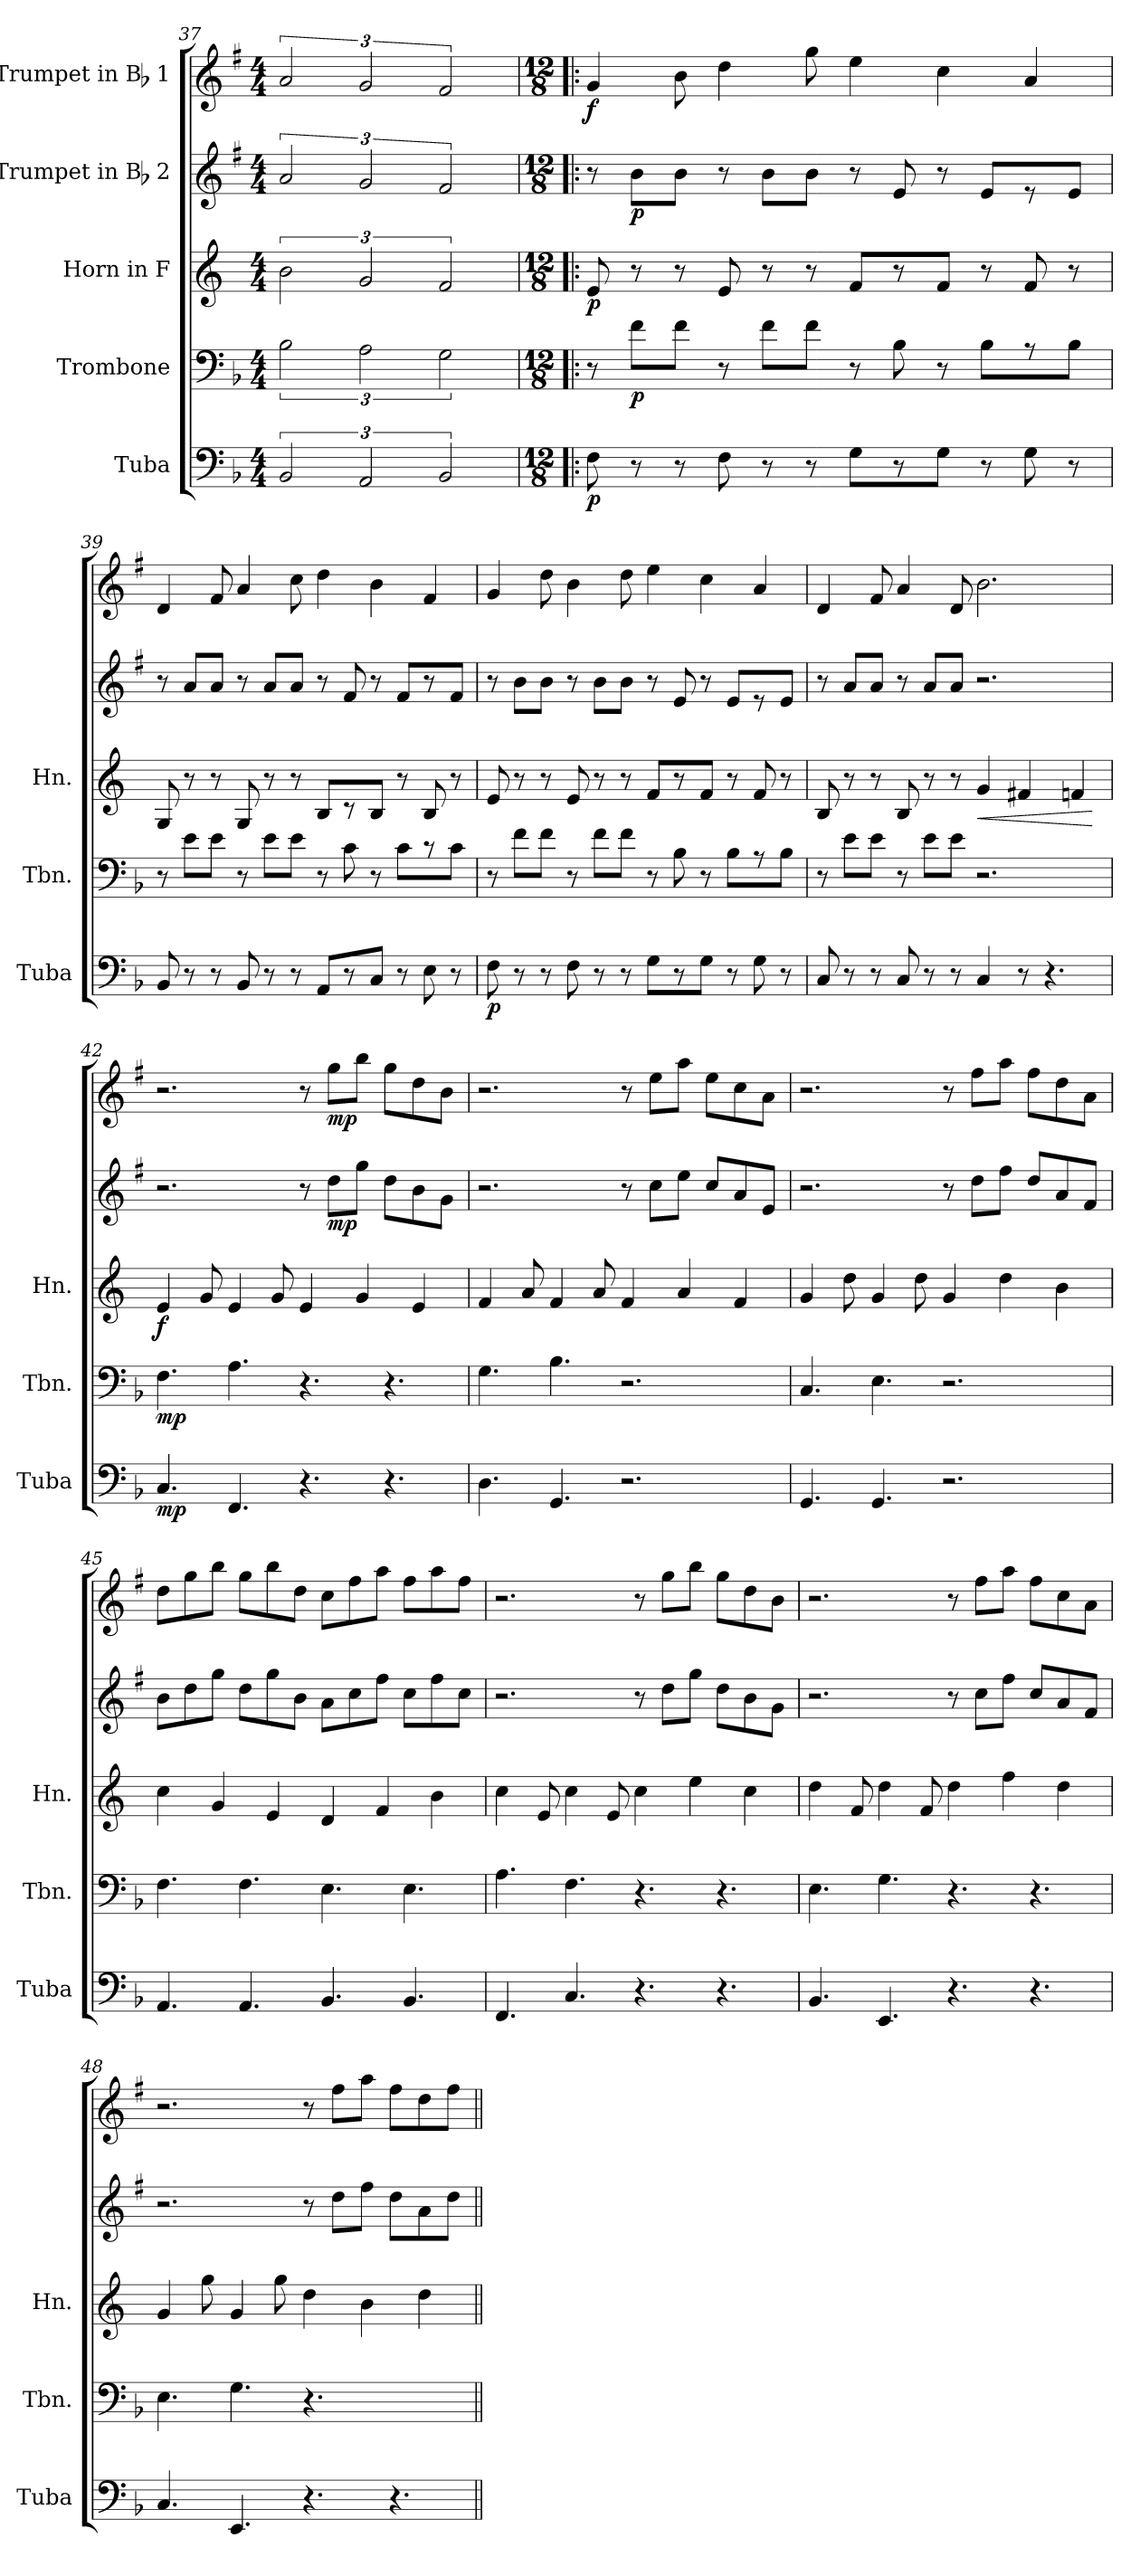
**kern	**dynam	**kern	**dynam	**kern	**dynam	**kern	**dynam	**kern	**dynam
*part5	*part5	*part4	*part4	*part3	*part3	*part2	*part2	*part1	*part1
*staff5	*staff5	*staff4	*staff4	*staff3	*staff3	*staff2	*staff2	*staff1	*staff1
*I"Tuba	*	*I"Trombone	*	*I"Horn in F	*	*I"Trumpet in Bb 2	*	*I"Trumpet in Bb 1	*
*I'Tuba	*	*I'Tbn.	*	*I'Hn.	*	*	*	*	*
!!LO:PB:g=z
*clefF4	*	*clefF4	*	*clefG2	*	*clefG2	*	*clefG2	*
*	*	*	*	*ITrd4c7	*	*ITrd1c2	*	*ITrd1c2	*
*k[b-]	*	*k[b-]	*	*k[b-]	*	*k[b-]	*	*k[b-]	*
*F:	*	*F:	*	*F:	*	*F:	*	*F:	*
*M4/4	*	*M4/4	*	*M4/4	*	*M4/4	*	*M4/4	*
=37	=37	=37	=37	=37	=37	=37	=37	=37	=37
3BB-/	.	3B-\	.	3e\	.	3g/	.	3g/	.
3AA/	.	3A\	.	3c/	.	3f/	.	3f/	.
3BB-/	.	3G\	.	3B-/	.	3e/	.	3e/	.
=38!|:	=38!|:	=38!|:	=38!|:	=38!|:	=38!|:	=38!|:	=38!|:	=38!|:	=38!|:
*M12/8	*	*M12/8	*	*M12/8	*	*M12/8	*	*M12/8	*
*	*	*	*	*	*	*	*	*MM180	*
!	!LO:DY:b	!	!	!	!LO:DY:b	!	!	!	!LO:DY:b
8F\	p	8r	.	8A/	p	8r	.	4f/	f
!	!	!	!LO:DY:b	!	!	!	!LO:DY:b	!	!
8r	.	8f\L	p	8r	.	8a\L	p	.	.
8r	.	8f\J	.	8r	.	8a\J	.	8a\	.
8F\	.	8r	.	8A/	.	8r	.	4cc\	.
8r	.	8f\L	.	8r	.	8a\L	.	.	.
8r	.	8f\J	.	8r	.	8a\J	.	8ff\	.
8G\L	.	8r	.	8B-/L	.	8r	.	4dd\	.
8r	.	8B-\	.	8r	.	8d/	.	.	.
8G\J	.	8r	.	8B-/J	.	8r	.	4b-\	.
8r	.	8B-\L	.	8r	.	8d/L	.	.	.
8G\	.	8r	.	8B-/	.	8r	.	4g/	.
8r	.	8B-\J	.	8r	.	8d/J	.	.	.
=39	=39	=39	=39	=39	=39	=39	=39	=39	=39
8BB-/	.	8r	.	8C/	.	8r	.	4c/	.
8r	.	8e\L	.	8r	.	8g/L	.	.	.
8r	.	8e\J	.	8r	.	8g/J	.	8e/	.
8BB-/	.	8r	.	8C/	.	8r	.	4g/	.
8r	.	8e\L	.	8r	.	8g/L	.	.	.
8r	.	8e\J	.	8r	.	8g/J	.	8b-\	.
8AA/L	.	8r	.	8E/L	.	8r	.	4cc\	.
8r	.	8c\	.	8r	.	8e/	.	.	.
8C/J	.	8r	.	8E/J	.	8r	.	4a\	.
8r	.	8c\L	.	8r	.	8e/L	.	.	.
8E\	.	8r	.	8E/	.	8r	.	4e/	.
8r	.	8c\J	.	8r	.	8e/J	.	.	.
!!LO:LB:g=z
=40	=40	=40	=40	=40	=40	=40	=40	=40	=40
!	!LO:DY:b	!	!	!	!	!	!	!	!
8F\	p	8r	.	8A/	.	8r	.	4f/	.
8r	.	8f\L	.	8r	.	8a\L	.	.	.
8r	.	8f\J	.	8r	.	8a\J	.	8cc\	.
8F\	.	8r	.	8A/	.	8r	.	4a\	.
8r	.	8f\L	.	8r	.	8a\L	.	.	.
8r	.	8f\J	.	8r	.	8a\J	.	8cc\	.
8G\L	.	8r	.	8B-/L	.	8r	.	4dd\	.
8r	.	8B-\	.	8r	.	8d/	.	.	.
8G\J	.	8r	.	8B-/J	.	8r	.	4b-\	.
8r	.	8B-\L	.	8r	.	8d/L	.	.	.
8G\	.	8r	.	8B-/	.	8r	.	4g/	.
8r	.	8B-\J	.	8r	.	8d/J	.	.	.
=41	=41	=41	=41	=41	=41	=41	=41	=41	=41
8C/	.	8r	.	8E/	.	8r	.	4c/	.
8r	.	8e\L	.	8r	.	8g/L	.	.	.
8r	.	8e\J	.	8r	.	8g/J	.	8e/	.
8C/	.	8r	.	8E/	.	8r	.	4g/	.
8r	.	8e\L	.	8r	.	8g/L	.	.	.
8r	.	8e\J	.	8r	.	8g/J	.	8c/	.
!	!	!	!	!	!LO:HP:b	!	!	!	!
4C/	.	2.r	.	4c/	<	2.r	.	2.a\	.
8r	.	.	.	4Bn/	.	.	.	.	.
4.r	.	.	.	.	.	.	.	.	.
.	.	.	.	4B-X/	.	.	.	.	.
.	.	.	.	.	[	.	.	.	.
=42	=42	=42	=42	=42	=42	=42	=42	=42	=42
!	!LO:DY:b	!	!LO:DY:b	!	!LO:DY:b	!	!	!	!
4.C/	mp	4.F\	mp	4A/	f	2.r	.	2.r	.
.	.	.	.	8c/	.	.	.	.	.
4.FF/	.	4.A\	.	4A/	.	.	.	.	.
.	.	.	.	8c/	.	.	.	.	.
4.r	.	4.r	.	4A/	.	8r	.	8r	.
!	!	!	!	!	!	!	!LO:DY:b	!	!LO:DY:b
.	.	.	.	.	.	8cc\L	mp	8ff\L	mp
.	.	.	.	4c/	.	8ff\J	.	8aa\J	.
4.r	.	4.r	.	.	.	8cc\L	.	8ff\L	.
.	.	.	.	4A/	.	8a\	.	8cc\	.
.	.	.	.	.	.	8f\J	.	8a\J	.
!!LO:PB:g=z
=43	=43	=43	=43	=43	=43	=43	=43	=43	=43
4.D\	.	4.G\	.	4B-/	.	2.r	.	2.r	.
.	.	.	.	8d/	.	.	.	.	.
4.GG/	.	4.B-\	.	4B-/	.	.	.	.	.
.	.	.	.	8d/	.	.	.	.	.
2.r	.	2.r	.	4B-/	.	8r	.	8r	.
.	.	.	.	.	.	8b-\L	.	8dd\L	.
.	.	.	.	4d/	.	8dd\J	.	8gg\J	.
.	.	.	.	.	.	8b-/L	.	8dd\L	.
.	.	.	.	4B-/	.	8g/	.	8b-\	.
.	.	.	.	.	.	8d/J	.	8g\J	.
=44	=44	=44	=44	=44	=44	=44	=44	=44	=44
4.GG/	.	4.C/	.	4c/	.	2.r	.	2.r	.
.	.	.	.	8g\	.	.	.	.	.
4.GG/	.	4.E\	.	4c/	.	.	.	.	.
.	.	.	.	8g\	.	.	.	.	.
2.r	.	2.r	.	4c/	.	8r	.	8r	.
.	.	.	.	.	.	8cc\L	.	8ee\L	.
.	.	.	.	4g\	.	8ee\J	.	8gg\J	.
.	.	.	.	.	.	8cc/L	.	8ee\L	.
.	.	.	.	4e\	.	8g/	.	8cc\	.
.	.	.	.	.	.	8e/J	.	8g\J	.
=45	=45	=45	=45	=45	=45	=45	=45	=45	=45
4.AA/	.	4.F\	.	4f\	.	8a\L	.	8cc\L	.
.	.	.	.	.	.	8cc\	.	8ff\	.
.	.	.	.	4c/	.	8ff\J	.	8aa\J	.
4.AA/	.	4.F\	.	.	.	8cc\L	.	8ff\L	.
.	.	.	.	4A/	.	8ff\	.	8aa\	.
.	.	.	.	.	.	8a\J	.	8cc\J	.
4.BB-/	.	4.E\	.	4G/	.	8g\L	.	8b-\L	.
.	.	.	.	.	.	8b-\	.	8ee\	.
.	.	.	.	4B-/	.	8ee\J	.	8gg\J	.
4.BB-/	.	4.E\	.	.	.	8b-\L	.	8ee\L	.
.	.	.	.	4e\	.	8ee\	.	8gg\	.
.	.	.	.	.	.	8b-\J	.	8ee\J	.
!!LO:LB:g=z
=46	=46	=46	=46	=46	=46	=46	=46	=46	=46
4.FF/	.	4.A\	.	4f\	.	2.r	.	2.r	.
.	.	.	.	8A/	.	.	.	.	.
4.C/	.	4.F\	.	4f\	.	.	.	.	.
.	.	.	.	8A/	.	.	.	.	.
4.r	.	4.r	.	4f\	.	8r	.	8r	.
.	.	.	.	.	.	8cc\L	.	8ff\L	.
.	.	.	.	4a\	.	8ff\J	.	8aa\J	.
4.r	.	4.r	.	.	.	8cc\L	.	8ff\L	.
.	.	.	.	4f\	.	8a\	.	8cc\	.
.	.	.	.	.	.	8f\J	.	8a\J	.
=47	=47	=47	=47	=47	=47	=47	=47	=47	=47
4.BB-/	.	4.E\	.	4g\	.	2.r	.	2.r	.
.	.	.	.	8B-/	.	.	.	.	.
4.EE/	.	4.G\	.	4g\	.	.	.	.	.
.	.	.	.	8B-/	.	.	.	.	.
4.r	.	4.r	.	4g\	.	8r	.	8r	.
.	.	.	.	.	.	8b-\L	.	8ee\L	.
.	.	.	.	4b-\	.	8ee\J	.	8gg\J	.
4.r	.	4.r	.	.	.	8b-/L	.	8ee\L	.
.	.	.	.	4g\	.	8g/	.	8b-\	.
.	.	.	.	.	.	8e/J	.	8g\J	.
=48	=48	=48	=48	=48	=48	=48	=48	=48	=48
4.C/	.	4.E\	.	4c/	.	2.r	.	2.r	.
.	.	.	.	8cc\	.	.	.	.	.
4.EE/	.	4.G\	.	4c/	.	.	.	.	.
.	.	.	.	8cc\	.	.	.	.	.
4.r	.	4.r	.	4g\	.	8r	.	8r	.
.	.	.	.	.	.	8cc\L	.	8ee\L	.
.	.	.	.	4e\	.	8ee\J	.	8gg\J	.
4.r	.	4.ryy	.	.	.	8cc\L	.	8ee\L	.
.	.	.	.	4g\	.	8g\	.	8cc\	.
.	.	.	.	.	.	8cc\J	.	8ee\J	.
=||	=||	=||	=||	=||	=||	=||	=||	=||	=||
*-	*-	*-	*-	*-	*-	*-	*-	*-	*-
